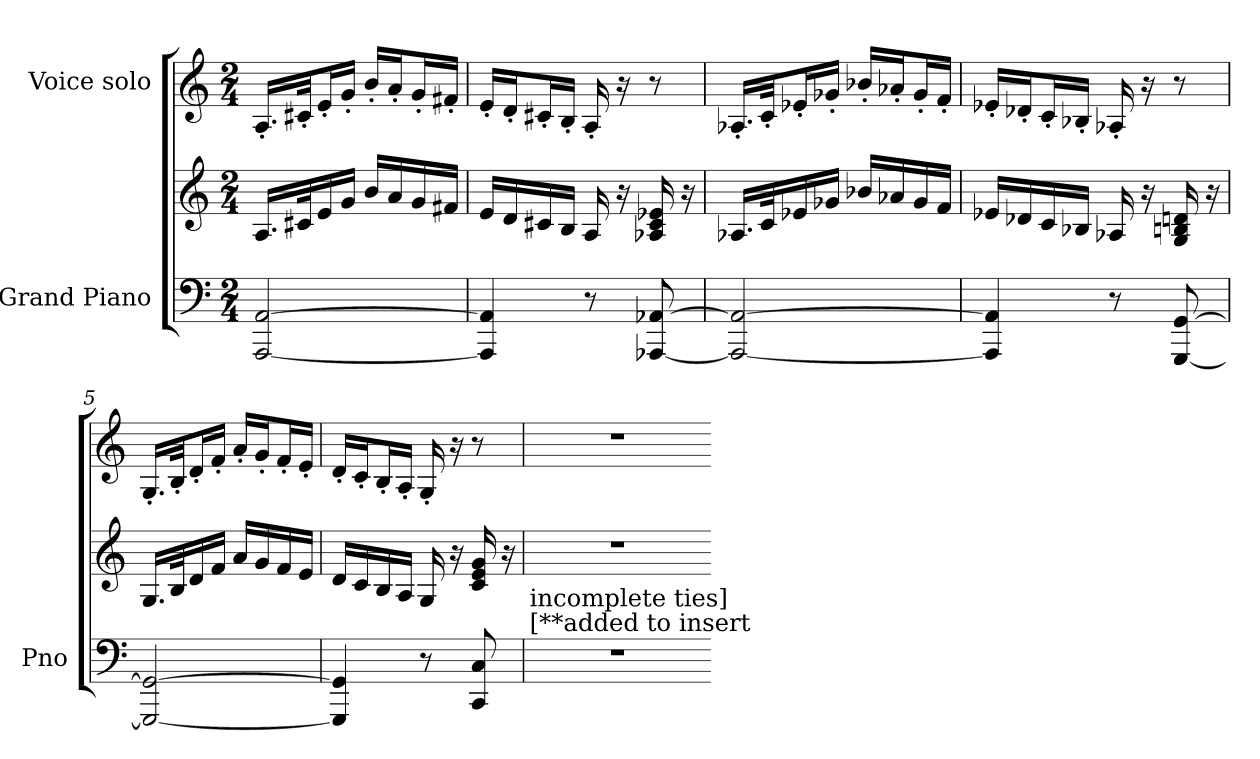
**kern	**kern	**kern
*part2	*part2	*part1
*staff3	*staff2	*staff1
*I"Grand Piano	*	*I"Voice solo
*I'Pno	*	*
*clefF4	*clefG2	*clefG2
*k[]	*k[]	*k[]
*M2/4	*M2/4	*M2/4
*MM90	*MM90	*MM90
=1	=1	=1
[2AAA/ [2AA/	16.A/LL	16.A'/LL
.	32c#X/K	32c#X'/Jk
.	16e/	16e'/L
.	16g/JJ	16g'/JJ
.	16b/LL	16b'/LL
.	16a/	16a'/J
.	16g/	16g'/L
.	16f#X/JJ	16f#X'/JJ
=2	=2	=2
4AAA/] 4AA/]	16e/LL	16e'/LL
.	16d/	16d'/J
.	16c#X/	16c#X'/L
.	16B/JJ	16B'/JJ
8r	16A/	16A'/
.	16r	16r
[8AAA-X/ [8AA-X/	16A-X/ 16c#/ 16e-X/	8r
.	16r	.
!!LO:LB:g=z
=3	=3	=3
2AAA-/_ 2AA-/_	16.A-X/LL	16.A-X'/LL
.	32c/K	32c'/Jk
.	16e-X/	16e-X'/L
.	16g-X/JJ	16g-X'/JJ
.	16b-X/LL	16b-X'/LL
.	16a-X/	16a-X'/J
.	16g-/	16g-'/L
.	16f/JJ	16f'/JJ
=4	=4	=4
4AAA-/] 4AA-/]	16e-X/LL	16e-X'/LL
.	16d-X/	16d-X'/J
.	16c/	16c'/L
.	16B-X/JJ	16B-X'/JJ
8r	16A-X/	16A-X'/
.	16r	16r
[8GGG/ [8GG/	16G/ 16Bn/ 16dn/	8r
.	16r	.
!!LO:LB:g=z
=5	=5	=5
2GGG/_ 2GG/_	16.G/LL	16.G'/LL
.	32B/K	32B'/Jk
.	16d/	16d'/L
.	16f/JJ	16f'/JJ
.	16a/LL	16a'/LL
.	16g/	16g'/J
.	16f/	16f'/L
.	16e/JJ	16e'/JJ
=6	=6	=6
4GGG/] 4GG/]	16d/LL	16d'/LL
.	16c/	16c'/J
.	16B/	16B'/L
.	16A/JJ	16A'/JJ
8r	16G/	16G'/
.	16r	16r
8CC/ 8C/	16c/ 16e/ 16g/	8r
.	16r	.
!!LO:LB:g=z
=7	=7	=7
!LO:TX:a:t=[**added to insert	!	!
!LO:TX:a:t=incomplete ties]	!	!
2r	2r	2r
=-	=-	=-
*-	*-	*-
